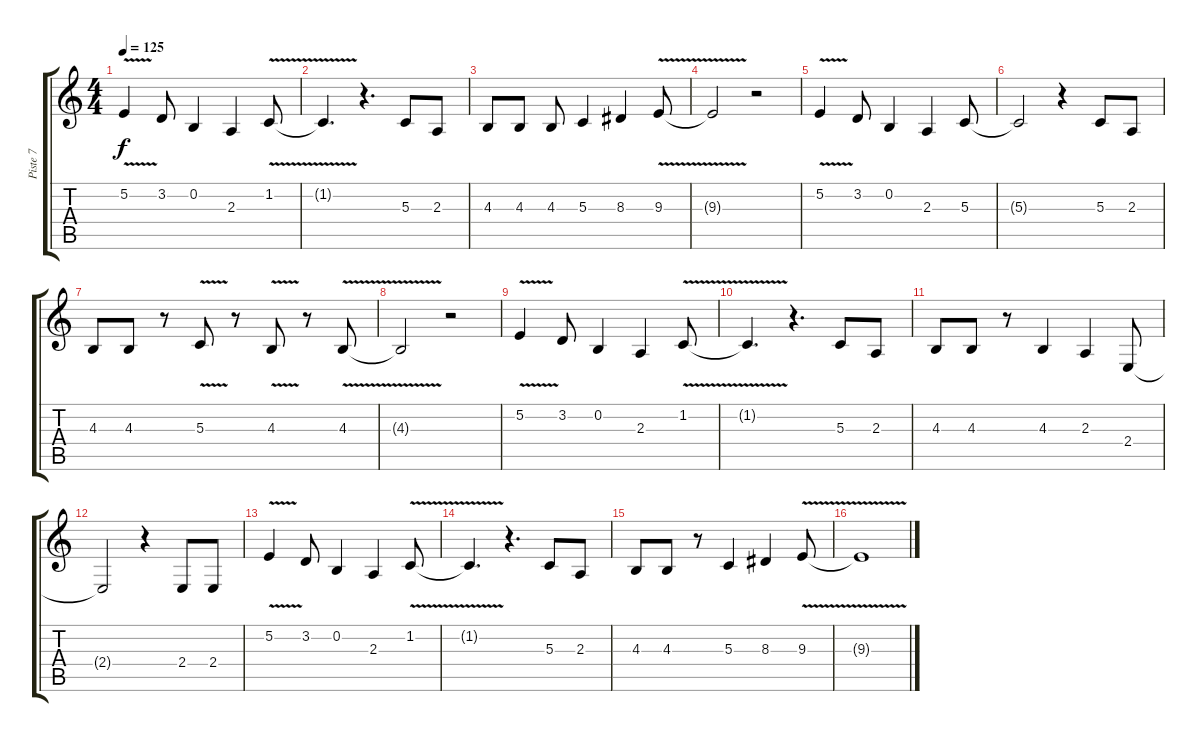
\track ("Piste 7" "Piste 7") {instrument englishhorn}
\staff {score tabs}
\tuning (E4 B3 G3 D3 A2 E2) {hide}
\ts (4 4)
\tempo 125
\clef g2
\ks c
5.2{v}.4{dy f} 3.2.8 0.2.4 2.3.4 1.2{v}.8 |
1.2{t}.4{d} r.4{d} 5.3.8 2.3.8 |
4.3.8 4.3.8 4.3.8 5.3.4 8.3.4 9.3{v}.8 |
9.3{t}.2 r.2 |
5.2{v}.4 3.2.8 0.2.4 2.3.4 5.3.8 |
5.3{t}.2 r.4 5.3.8 2.3.8 |
4.3.8 4.3.8 r.8 5.3{v}.8 r.8 4.3{v}.8 r.8 4.3{v}.8 |
4.3{t}.2 r.2 |
5.2{v}.4 3.2.8 0.2.4 2.3.4 1.2{v}.8 |
1.2{t}.4{d} r.4{d} 5.3.8 2.3.8 |
4.3.8 4.3.8 r.8 4.3.4 2.3.4 2.4.8 |
2.4{t}.2 r.4 2.4.8 2.4.8 |
5.2{v}.4 3.2.8 0.2.4 2.3.4 1.2{v}.8 |
1.2{t}.4{d} r.4{d} 5.3.8 2.3.8 |
4.3.8 4.3.8 r.8 5.3.4 8.3.4 9.3{v}.8 |
9.3{t}.1
